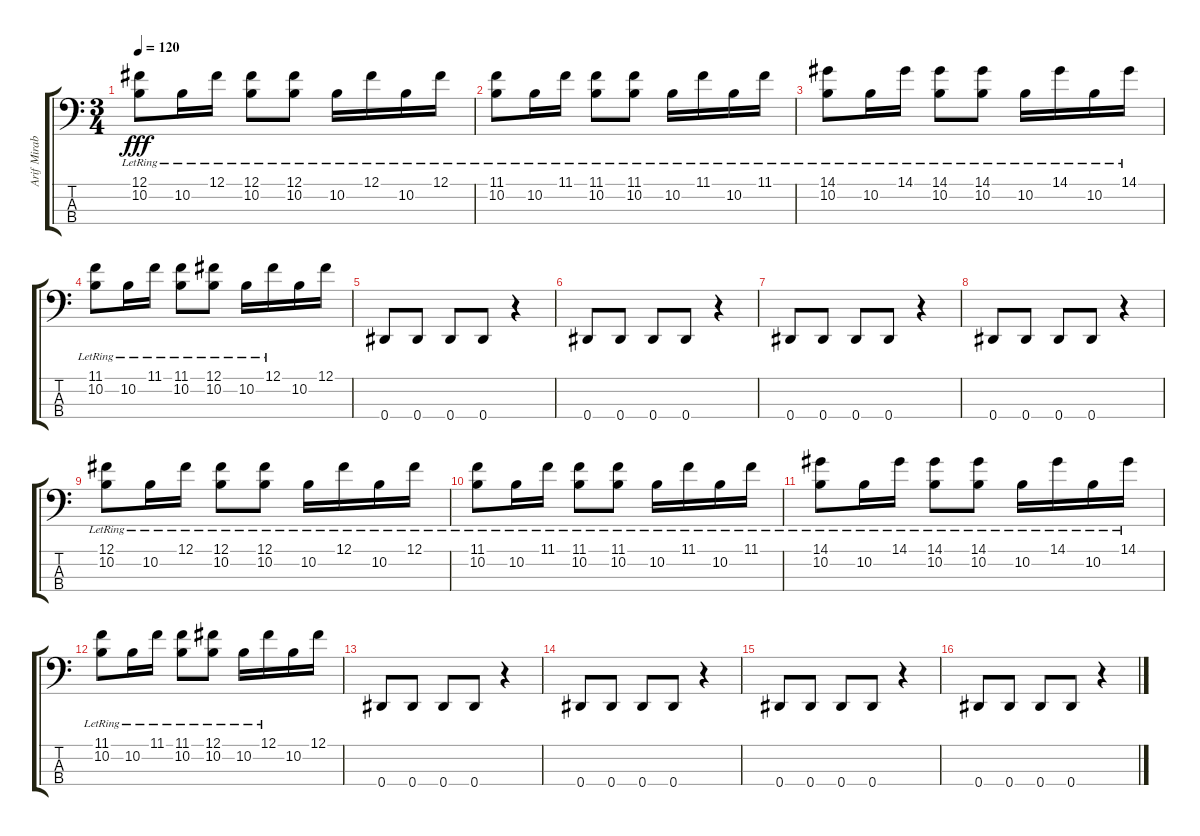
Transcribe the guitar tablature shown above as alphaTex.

\track ("Arif Mirabdolbaghi" "Arif Mirab") {instrument electricbasspick}
\staff {score tabs}
\tuning (Gb2 Db2 Ab1 Eb1) {hide}
\ts (3 4)
\tempo 120
\clef f4
\ks c
(12.1{lr} 10.2{lr}).8{dy fff} 10.2{lr}.16 12.1{lr}.16 (12.1 10.2{lr}).8 (12.1{lr} 10.2{lr}).8 10.2{lr}.16 12.1{lr}.16 10.2{lr}.16 12.1{lr}.16 |
(11.1{lr} 10.2{lr}).8 10.2{lr}.16 11.1{lr}.16 (11.1{lr} 10.2{lr}).8 (11.1{lr} 10.2{lr}).8 10.2{lr}.16 11.1{lr}.16 10.2{lr}.16 11.1{lr}.16 |
(14.1{lr} 10.2{lr}).8 10.2{lr}.16 14.1{lr}.16 (14.1{lr} 10.2{lr}).8 (14.1{lr} 10.2{lr}).8 10.2{lr}.16 14.1{lr}.16 10.2{lr}.16 14.1{lr}.16 |
(11.1{lr} 10.2{lr}).8 10.2{lr}.16 11.1{lr}.16 (11.1{lr} 10.2{lr}).8 (12.1{lr} 10.2{lr}).8 10.2{lr}.16 12.1{lr}.16 10.2.16 12.1.16 |
0.4.8 0.4.8 0.4.8 0.4.8 r.4 |
0.4.8 0.4.8 0.4.8 0.4.8 r.4 |
0.4.8 0.4.8 0.4.8 0.4.8 r.4 |
0.4.8 0.4.8 0.4.8 0.4.8 r.4 |
(12.1{lr} 10.2{lr}).8 10.2{lr}.16 12.1{lr}.16 (12.1 10.2{lr}).8 (12.1{lr} 10.2{lr}).8 10.2{lr}.16 12.1{lr}.16 10.2{lr}.16 12.1{lr}.16 |
(11.1{lr} 10.2{lr}).8 10.2{lr}.16 11.1{lr}.16 (11.1{lr} 10.2{lr}).8 (11.1{lr} 10.2{lr}).8 10.2{lr}.16 11.1{lr}.16 10.2{lr}.16 11.1{lr}.16 |
(14.1{lr} 10.2{lr}).8 10.2{lr}.16 14.1{lr}.16 (14.1{lr} 10.2{lr}).8 (14.1{lr} 10.2{lr}).8 10.2{lr}.16 14.1{lr}.16 10.2{lr}.16 14.1{lr}.16 |
(11.1{lr} 10.2{lr}).8 10.2{lr}.16 11.1{lr}.16 (11.1{lr} 10.2{lr}).8 (12.1{lr} 10.2{lr}).8 10.2{lr}.16 12.1{lr}.16 10.2.16 12.1.16 |
0.4.8 0.4.8 0.4.8 0.4.8 r.4 |
0.4.8 0.4.8 0.4.8 0.4.8 r.4 |
0.4.8 0.4.8 0.4.8 0.4.8 r.4 |
0.4.8 0.4.8 0.4.8 0.4.8 r.4
